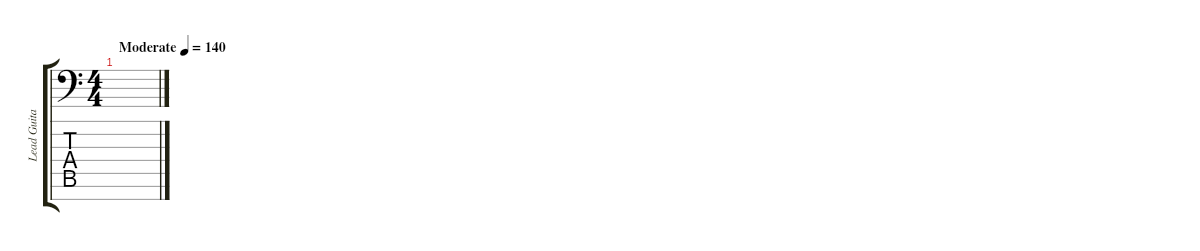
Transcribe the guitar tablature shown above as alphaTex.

\track ("Lead Guitar" "Lead Guita") {instrument overdrivenguitar}
\staff {score tabs}
\tuning (D4 A3 F3 C3 G2 D2 G1) {hide}
\ts (4 4)
\tempo (140 "Moderate")
\clef f4
\ks c
